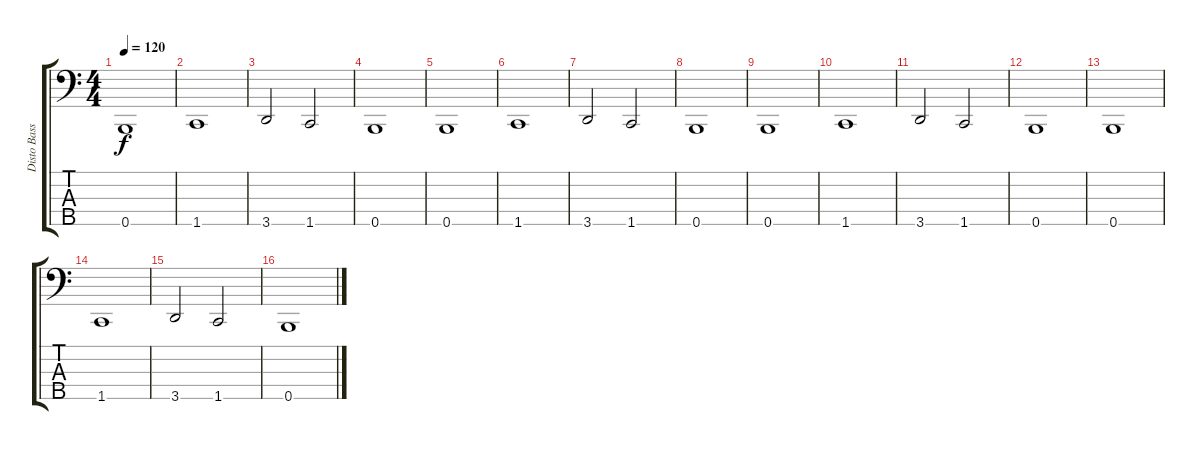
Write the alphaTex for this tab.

\track ("Disto Bass" "Disto Bass") {instrument slapbass2}
\staff {score tabs}
\tuning (G2 D2 A1 E1 B0) {hide}
\ts (4 4)
\tempo 120
\clef f4
\ks c
0.5.1{dy f instrument slapbass2} |
1.5.1 |
3.5.2 1.5.2 |
0.5.1 |
0.5.1 |
1.5.1 |
3.5.2 1.5.2 |
0.5.1 |
0.5.1 |
1.5.1 |
3.5.2 1.5.2 |
0.5.1 |
0.5.1 |
1.5.1 |
3.5.2 1.5.2 |
0.5.1
